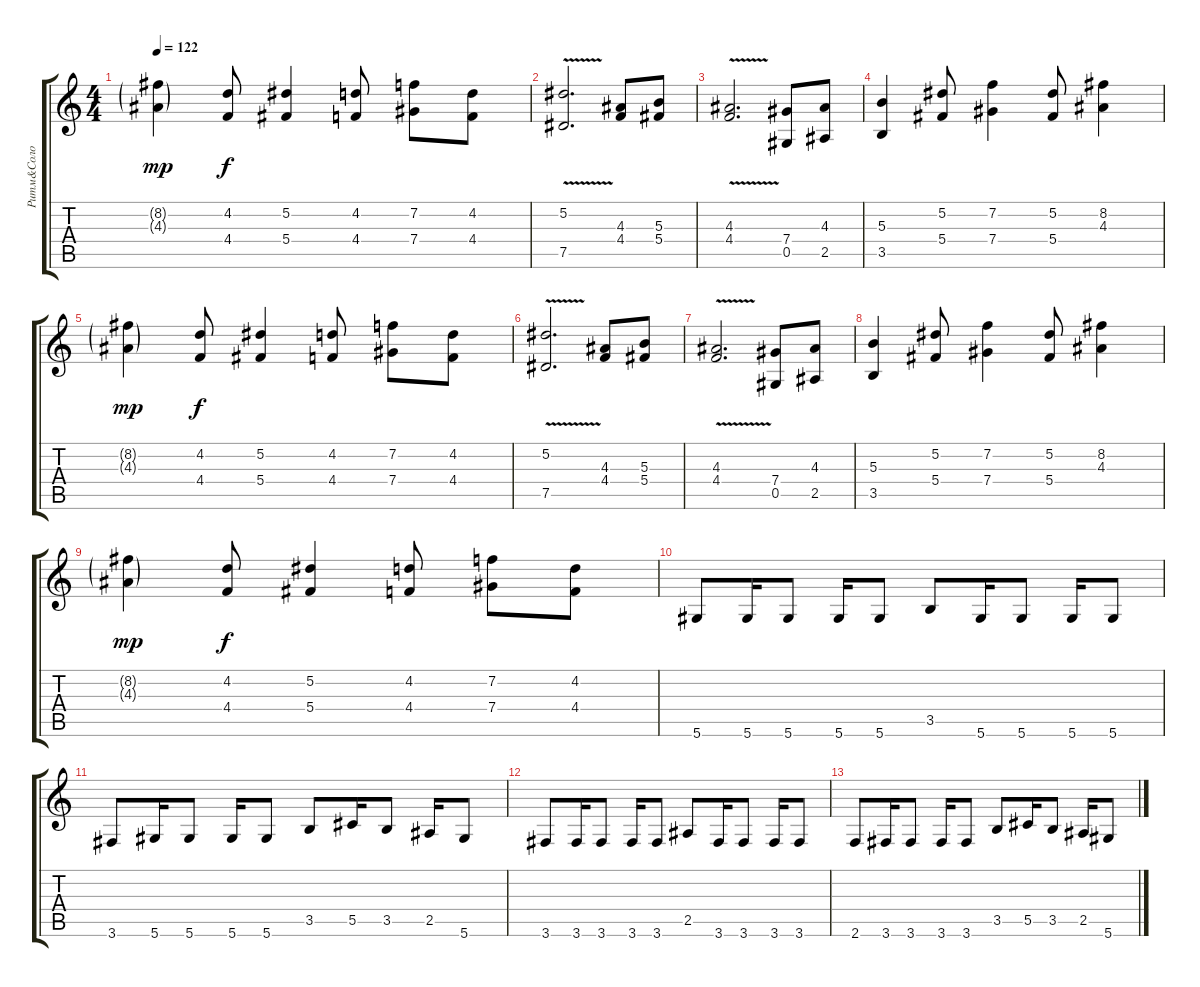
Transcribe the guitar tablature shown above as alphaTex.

\track ("Ритм&Соло" "Ритм&Соло") {instrument distortionguitar}
\staff {score tabs}
\tuning (Eb4 Bb3 Gb3 Db3 Ab2 Eb2) {hide}
\ts (4 4)
\tempo 122
\clef g2
\ks c
(8.2{g} 4.3{g}).4{dy mp} (4.2 4.4).8{dy f} (5.2 5.4).4 (4.2 4.4).8 (7.2 7.4).8 (4.2 4.4).8 |
(5.2 7.5{v}).2{d} (4.3 4.4).8 (5.3 5.4).8 |
(4.3{v} 4.4).2{d} (7.4 0.5).8 (4.3 2.5).8 |
(5.3 3.5).4 (5.2 5.4).8 (7.2 7.4).4 (5.2 5.4).8 (8.2 4.3).4 |
(8.2{g} 4.3{g}).4{dy mp} (4.2 4.4).8{dy f} (5.2 5.4).4 (4.2 4.4).8 (7.2 7.4).8 (4.2 4.4).8 |
(5.2 7.5{v}).2{d} (4.3 4.4).8 (5.3 5.4).8 |
(4.3{v} 4.4).2{d} (7.4 0.5).8 (4.3 2.5).8 |
(5.3 3.5).4 (5.2 5.4).8 (7.2 7.4).4 (5.2 5.4).8 (8.2 4.3).4 |
(8.2{g} 4.3{g}).4{dy mp} (4.2 4.4).8{dy f} (5.2 5.4).4 (4.2 4.4).8 (7.2 7.4).8 (4.2 4.4).8 |
5.6.8 5.6.16 5.6.8 5.6.16 5.6.8 3.5.8 5.6.16 5.6.8 5.6.16 5.6.8 |
3.6.8 5.6.16 5.6.8 5.6.16 5.6.8 3.5.8 5.5.16 3.5.8 2.5.16 5.6.8 |
3.6.8 3.6.16 3.6.8 3.6.16 3.6.8 2.5.8 3.6.16 3.6.8 3.6.16 3.6.8 |
2.6.8 3.6.16 3.6.8 3.6.16 3.6.8 3.5.8 5.5.16 3.5.8 2.5.16 5.6.8
